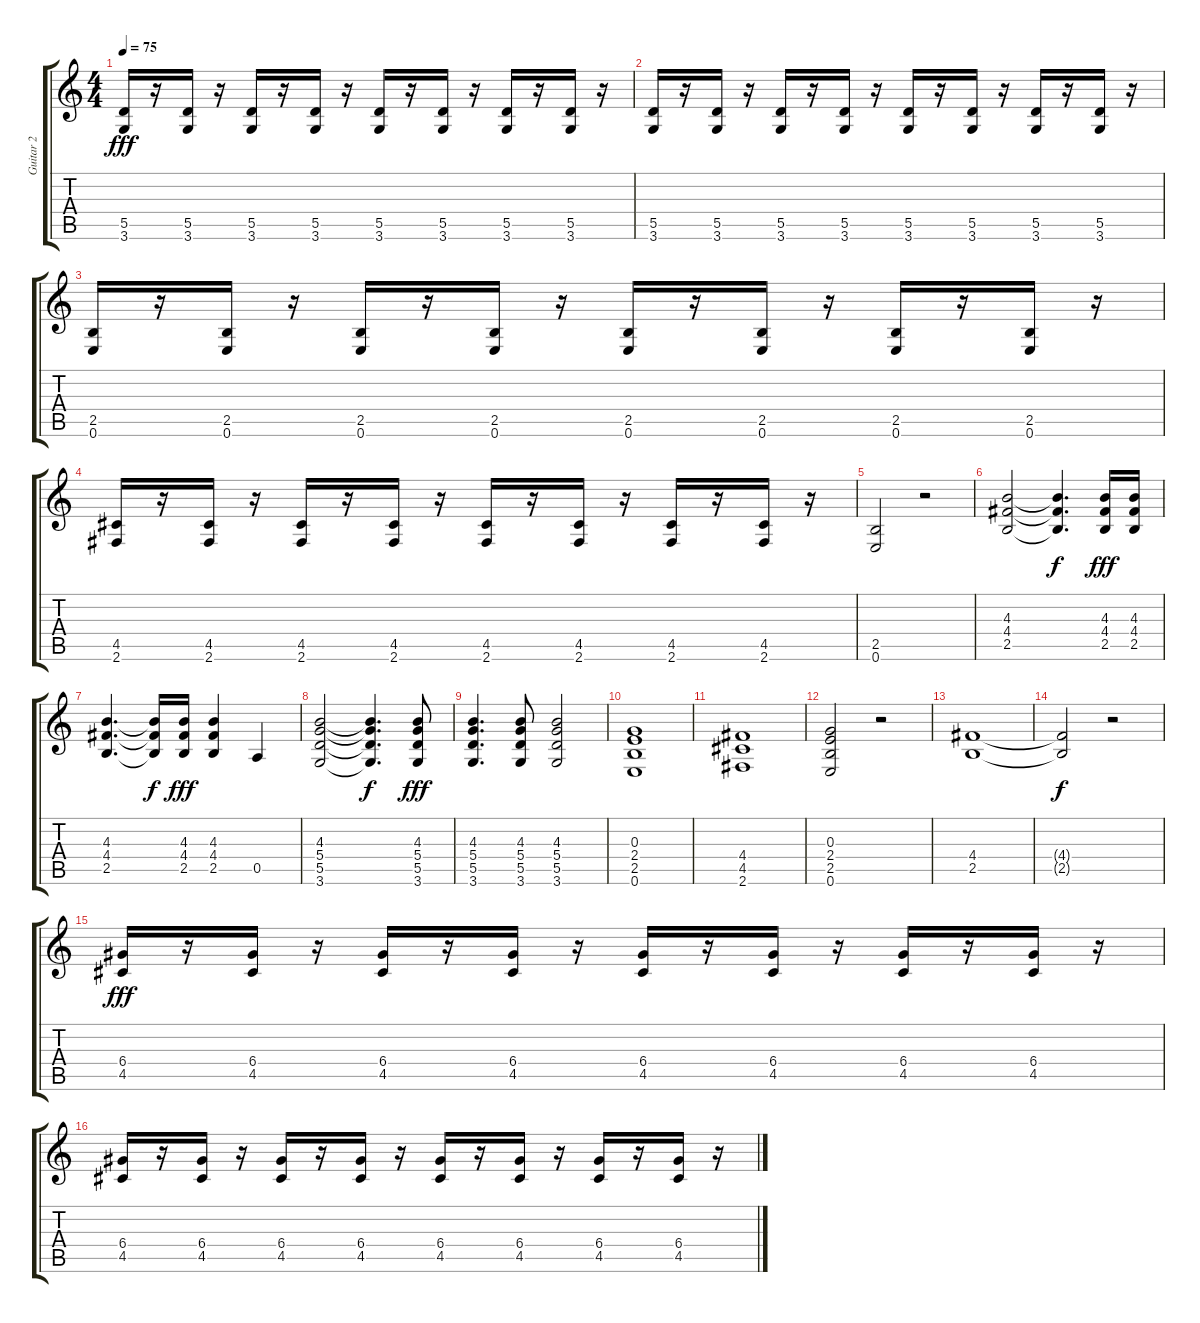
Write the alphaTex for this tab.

\track ("Guitar 2" "Guitar 2") {instrument distortionguitar}
\staff {score tabs}
\tuning (E4 B3 G3 D3 A2 E2) {hide}
\ts (4 4)
\tempo 75
\clef g2
\ks c
(5.5 3.6).16{dy fff} r.16 (5.5 3.6).16 r.16 (5.5 3.6).16 r.16 (5.5 3.6).16 r.16 (5.5 3.6).16 r.16 (5.5 3.6).16 r.16 (5.5 3.6).16 r.16 (5.5 3.6).16 r.16 |
(5.5 3.6).16 r.16 (5.5 3.6).16 r.16 (5.5 3.6).16 r.16 (5.5 3.6).16 r.16 (5.5 3.6).16 r.16 (5.5 3.6).16 r.16 (5.5 3.6).16 r.16 (5.5 3.6).16 r.16 |
(2.5 0.6).16 r.16 (2.5 0.6).16 r.16 (2.5 0.6).16 r.16 (2.5 0.6).16 r.16 (2.5 0.6).16 r.16 (2.5 0.6).16 r.16 (2.5 0.6).16 r.16 (2.5 0.6).16 r.16 |
(4.5 2.6).16 r.16 (4.5 2.6).16 r.16 (4.5 2.6).16 r.16 (4.5 2.6).16 r.16 (4.5 2.6).16 r.16 (4.5 2.6).16 r.16 (4.5 2.6).16 r.16 (4.5 2.6).16 r.16 |
(2.5 0.6).2 r.2 |
(4.3 4.4 2.5).2{volume 13} (4.3{t} 4.4{t} 2.5{t}).4{d dy f} (4.3 4.4 2.5).16{dy fff} (4.3 4.4 2.5).16 |
(4.3 4.4 2.5).4{d} (4.3{t} 4.4{t} 2.5{t}).16{dy f} (4.3 4.4 2.5).16{dy fff} (4.3 4.4 2.5).4 0.5.4 |
(4.3 5.4 5.5 3.6).2 (4.3{t} 5.4{t} 5.5{t} 3.6{t}).4{d dy f} (4.3 5.4 5.5 3.6).8{dy fff} |
(4.3 5.4 5.5 3.6).4{d} (4.3 5.4 5.5 3.6).8 (4.3 5.4 5.5 3.6).2 |
(0.3 2.4 2.5 0.6).1 |
(4.4 4.5 2.6).1 |
(0.3 2.4 2.5 0.6).2 r.2 |
(4.4 2.5).1 |
(4.4{t} 2.5{t}).2{dy f} r.2 |
(6.4 4.5).16{dy fff volume 10} r.16 (6.4 4.5).16 r.16 (6.4 4.5).16 r.16 (6.4 4.5).16 r.16 (6.4 4.5).16 r.16 (6.4 4.5).16 r.16 (6.4 4.5).16 r.16 (6.4 4.5).16 r.16 |
(6.4 4.5).16 r.16 (6.4 4.5).16 r.16 (6.4 4.5).16 r.16 (6.4 4.5).16 r.16 (6.4 4.5).16 r.16 (6.4 4.5).16 r.16 (6.4 4.5).16 r.16 (6.4 4.5).16 r.16
